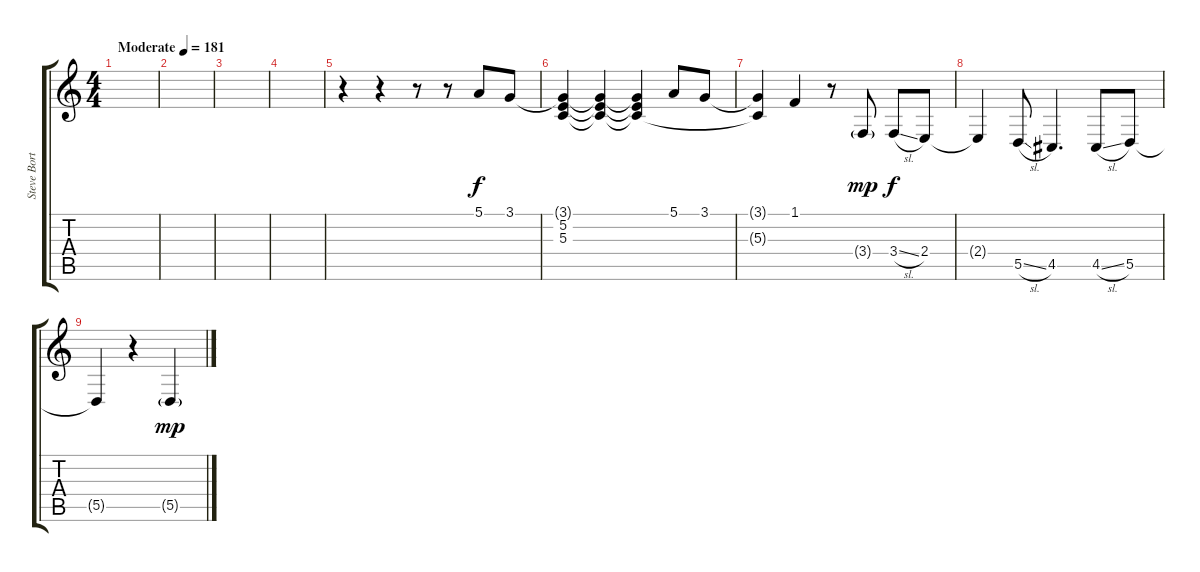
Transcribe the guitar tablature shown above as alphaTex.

\track ("Steve Borth" "Steve Bort") {instrument trombone}
\staff {score tabs}
\tuning (E4 B3 G3 D3 A2 E2) {hide}
\ts (4 4)
\tempo (181 "Moderate")
\clef g2
\ks c
|
|
|
|
r.4 r.4 r.8 r.8 5.1.8 3.1.8 |
(3.1{t} 5.2 5.3).4{volume 6} (3.1{t} 5.2{t} 5.3{t}).4{volume 13} (3.1{t} 5.2{t} 5.3{t}).4 5.1.8 3.1.8 |
(3.1{t} 5.3{t}).4 1.1.4 r.8 3.4{g}.8{dy mp} 3.4{sl}.8{dy f} 2.4.8 |
2.4{t}.4 5.5{sl}.8 4.5.4{d} 4.5{sl}.8 5.5.8 |
5.5{t}.4 r.4 5.5{g}.4{dy mp}
